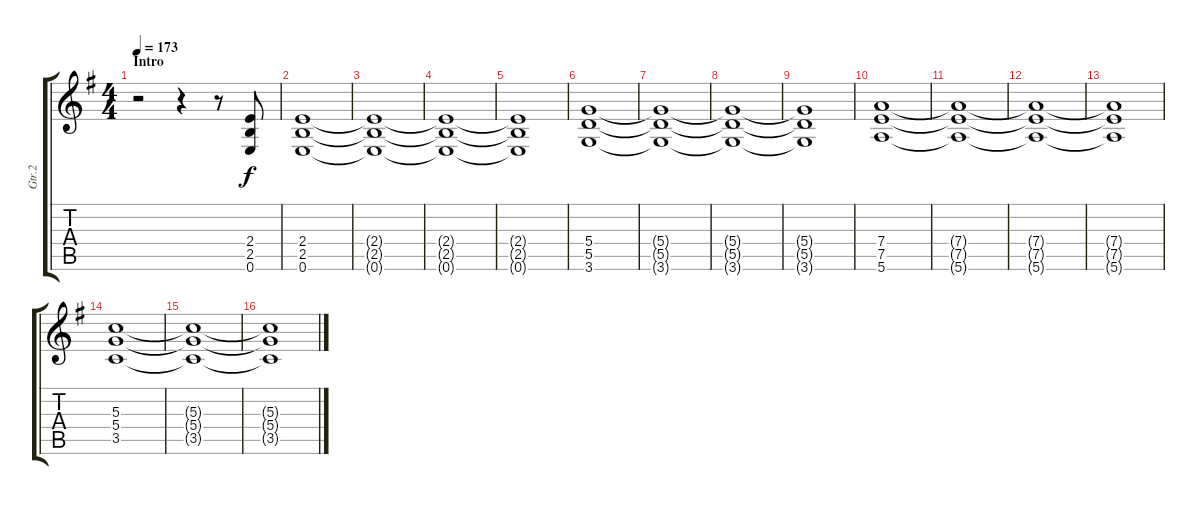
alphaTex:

\track ("Gtr.2" "Gtr.2") {instrument distortionguitar}
\staff {score tabs}
\tuning (E4 B3 G3 D3 A2 E2) {hide}
\ts (4 4)
\section ("" "Intro")
\tempo 173
\clef g2
\ks g
r.2{dy f instrument distortionguitar} r.4 r.8 (2.4 2.5 0.6).8 |
(2.4 2.5 0.6).1 |
(2.4{t} 2.5{t} 0.6{t}).1 |
(2.4{t} 2.5{t} 0.6{t}).1 |
(2.4{t} 2.5{t} 0.6{t}).1 |
(5.4 5.5 3.6).1 |
(5.4{t} 5.5{t} 3.6{t}).1 |
(5.4{t} 5.5{t} 3.6{t}).1 |
(5.4{t} 5.5{t} 3.6{t}).1 |
(7.4 7.5 5.6).1 |
(7.4{t} 7.5{t} 5.6{t}).1 |
(7.4{t} 7.5{t} 5.6{t}).1 |
(7.4{t} 7.5{t} 5.6{t}).1 |
(5.3 5.4 3.5).1 |
(5.3{t} 5.4{t} 3.5{t}).1 |
(5.3{t} 5.4{t} 3.5{t}).1
